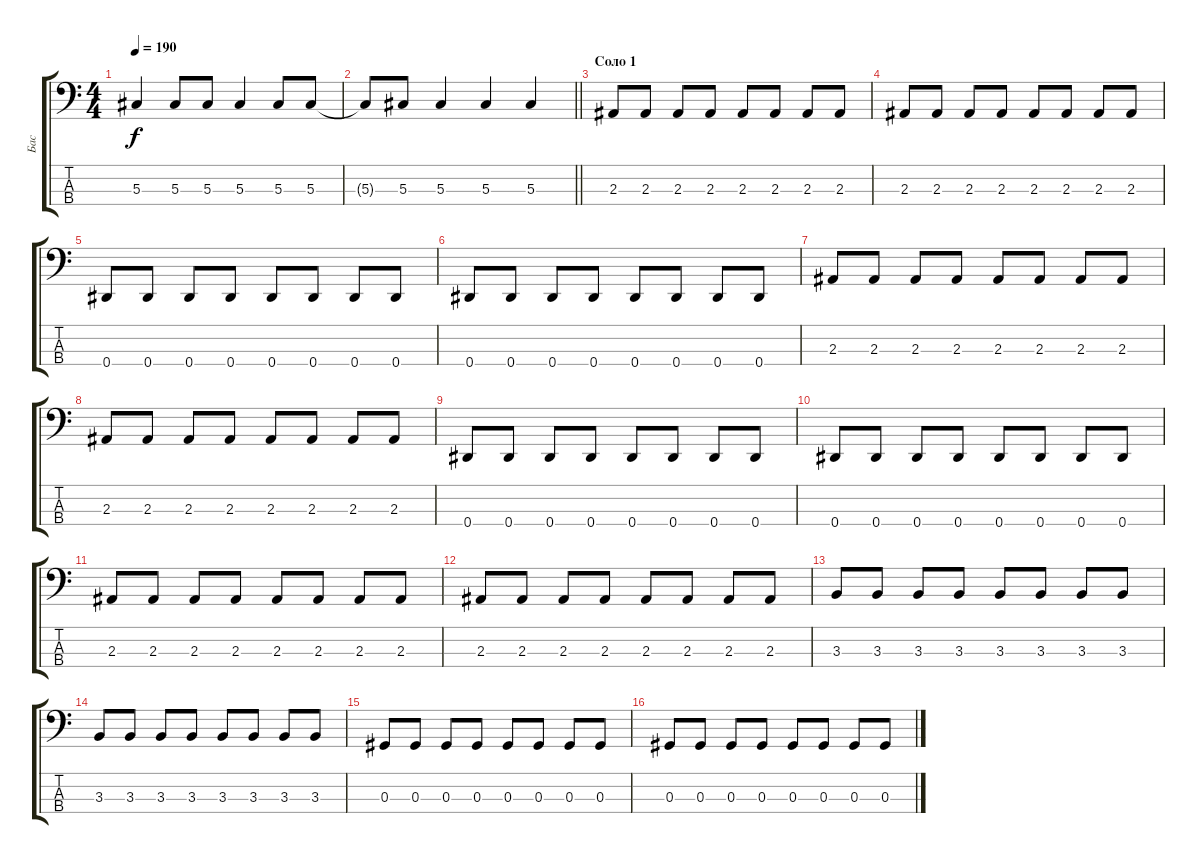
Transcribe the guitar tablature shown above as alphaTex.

\track ("Бас" "Бас") {instrument electricbassfinger}
\staff {score tabs}
\tuning (Gb2 Db2 Ab1 Eb1) {hide}
\ts (4 4)
\tempo 190
\clef f4
\ks c
5.3.4{dy f} 5.3.8 5.3.8 5.3.4 5.3.8 5.3.8 |
\barLineRight lightlight
5.3{t}.8 5.3.8 5.3.4 5.3.4 5.3.4 |
\section ("" "Соло 1")
2.3.8 2.3.8 2.3.8 2.3.8 2.3.8 2.3.8 2.3.8 2.3.8 |
2.3.8 2.3.8 2.3.8 2.3.8 2.3.8 2.3.8 2.3.8 2.3.8 |
0.4.8 0.4.8 0.4.8 0.4.8 0.4.8 0.4.8 0.4.8 0.4.8 |
0.4.8 0.4.8 0.4.8 0.4.8 0.4.8 0.4.8 0.4.8 0.4.8 |
2.3.8 2.3.8 2.3.8 2.3.8 2.3.8 2.3.8 2.3.8 2.3.8 |
2.3.8 2.3.8 2.3.8 2.3.8 2.3.8 2.3.8 2.3.8 2.3.8 |
0.4.8 0.4.8 0.4.8 0.4.8 0.4.8 0.4.8 0.4.8 0.4.8 |
0.4.8 0.4.8 0.4.8 0.4.8 0.4.8 0.4.8 0.4.8 0.4.8 |
2.3.8 2.3.8 2.3.8 2.3.8 2.3.8 2.3.8 2.3.8 2.3.8 |
2.3.8 2.3.8 2.3.8 2.3.8 2.3.8 2.3.8 2.3.8 2.3.8 |
3.3.8 3.3.8 3.3.8 3.3.8 3.3.8 3.3.8 3.3.8 3.3.8 |
3.3.8 3.3.8 3.3.8 3.3.8 3.3.8 3.3.8 3.3.8 3.3.8 |
0.3.8 0.3.8 0.3.8 0.3.8 0.3.8 0.3.8 0.3.8 0.3.8 |
0.3.8 0.3.8 0.3.8 0.3.8 0.3.8 0.3.8 0.3.8 0.3.8
